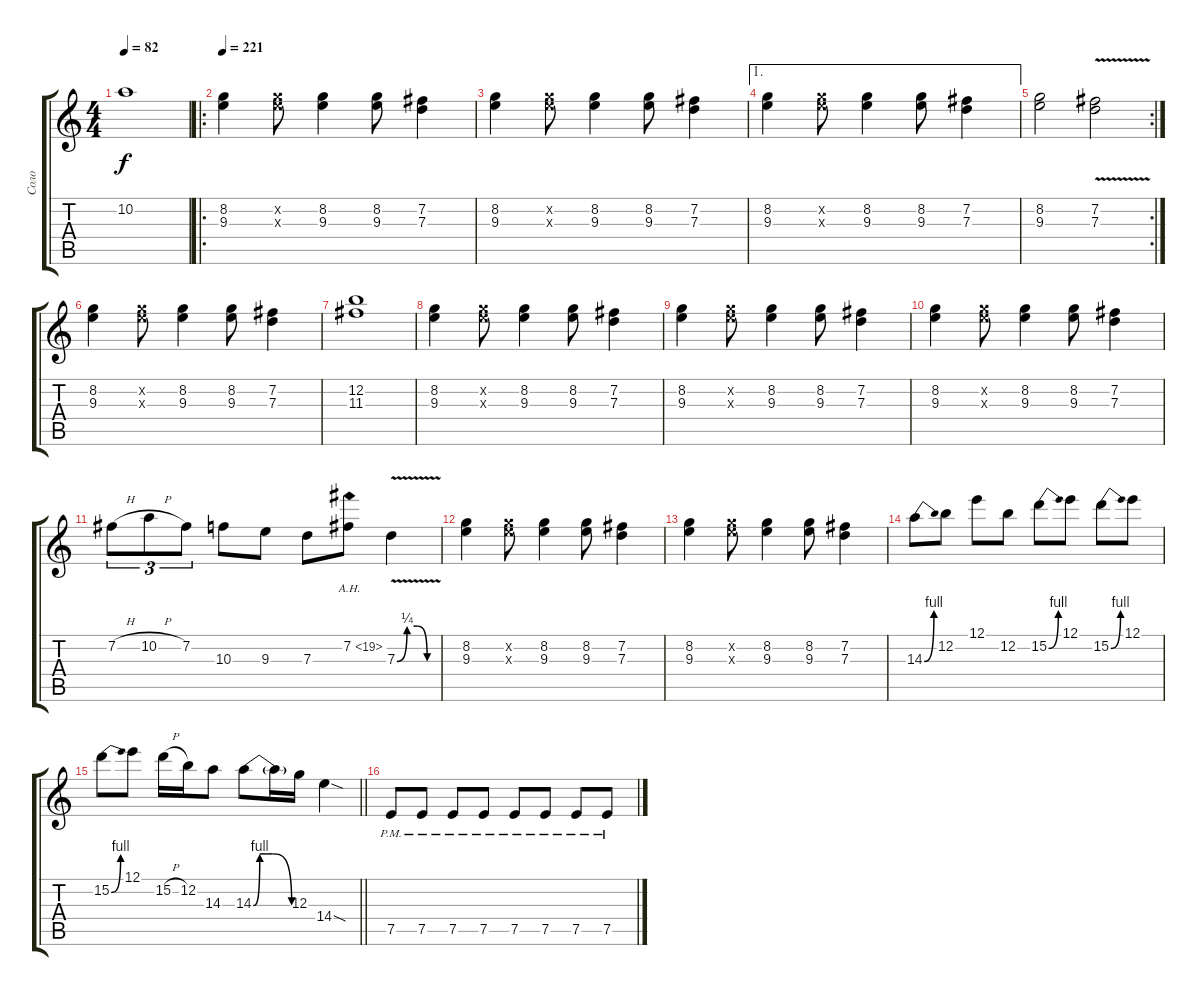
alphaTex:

\track ("Соло" "Соло") {instrument distortionguitar}
\staff {score tabs}
\tuning (E4 B3 G3 D3 A2 E2) {hide}
\ts (4 4)
\tempo 82
\clef g2
\ks c
10.2{t}.1{dy f} |
\ro
\tempo 221
(8.2 9.3).4 (8.2{x} 9.3{x}).8 (8.2 9.3).4 (8.2 9.3).8 (7.2 7.3).4 |
(8.2 9.3).4 (8.2{x} 9.3{x}).8 (8.2 9.3).4 (8.2 9.3).8 (7.2 7.3).4 |
\ae 1
(8.2 9.3).4 (8.2{x} 9.3{x}).8 (8.2 9.3).4 (8.2 9.3).8 (7.2 7.3).4 |
\rc 2
(8.2 9.3).2 (7.2{v} 7.3{v}).2 |
(8.2 9.3).4 (8.2{x} 9.3{x}).8 (8.2 9.3).4 (8.2 9.3).8 (7.2 7.3).4 |
(12.2 11.3).1 |
(8.2 9.3).4 (8.2{x} 9.3{x}).8 (8.2 9.3).4 (8.2 9.3).8 (7.2 7.3).4 |
(8.2 9.3).4 (8.2{x} 9.3{x}).8 (8.2 9.3).4 (8.2 9.3).8 (7.2 7.3).4 |
(8.2 9.3).4 (8.2{x} 9.3{x}).8 (8.2 9.3).4 (8.2 9.3).8 (7.2 7.3).4 |
7.2{h}.8{tu (3 2)} 10.2{h}.8{tu (3 2)} 7.2.8{tu (3 2)} 10.3.8 9.3.8 7.3.8 7.2{ah 12}.8 7.3{be (custom 0 0 15 1 30 1 45 0 60 0) v}.4 |
(8.2 9.3).4 (8.2{x} 9.3{x}).8 (8.2 9.3).4 (8.2 9.3).8 (7.2 7.3).4 |
(8.2 9.3).4 (8.2{x} 9.3{x}).8 (8.2 9.3).4 (8.2 9.3).8 (7.2 7.3).4 |
14.3{be (bend 0 0 60 4)}.8 12.2.8 12.1.8 12.2.8 15.2{be (bend 0 0 60 4)}.8 12.1.8 15.2{be (bend 0 0 60 4)}.8 12.1.8 |
\barLineRight lightlight
15.2{be (bend 0 0 60 4)}.8 12.1.8 15.2{h}.16 12.2.16 14.3.8 14.3{be (custom 0 0 10 4 20 4 30 4 60 0)}.8 14.3{t}.16 12.3.16 14.4{sod}.4 |
7.5{pm}.8 7.5{pm}.8 7.5{pm}.8 7.5{pm}.8 7.5{pm}.8 7.5{pm}.8 7.5{pm}.8 7.5{pm}.8
